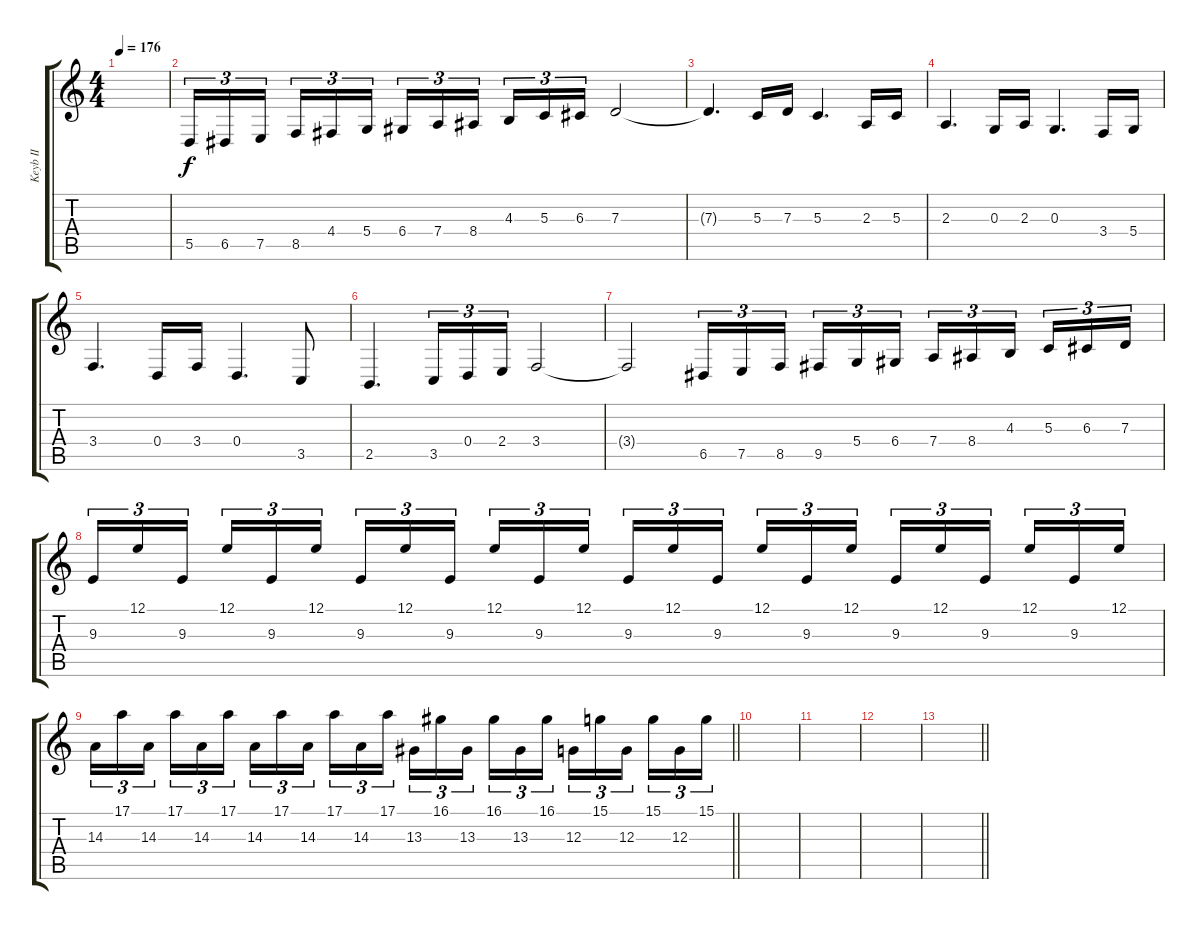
\track ("Keyb II" "Keyb II") {instrument stringensemble1}
\staff {score tabs}
\tuning (E4 B3 G3 D3 A2 E2) {hide}
\ts (4 4)
\tempo 176
\clef g2
\ks c
|
5.5.16{tu (3 2) dy f} 6.5.16{tu (3 2)} 7.5.16{tu (3 2) beam splitsecondary} 8.5.16{tu (3 2)} 4.4.16{tu (3 2)} 5.4.16{tu (3 2)} 6.4.16{tu (3 2)} 7.4.16{tu (3 2)} 8.4.16{tu (3 2) beam splitsecondary} 4.3.16{tu (3 2)} 5.3.16{tu (3 2)} 6.3.16{tu (3 2)} 7.3.2 |
7.3{t}.4{d} 5.3.16 7.3.16 5.3.4{d} 2.3.16 5.3.16 |
2.3.4{d} 0.3.16 2.3.16 0.3.4{d} 3.4.16 5.4.16 |
3.4.4{d} 0.4.16 3.4.16 0.4.4{d} 3.5.8 |
2.5.4{d} 3.5.16{tu (3 2)} 0.4.16{tu (3 2)} 2.4.16{tu (3 2)} 3.4.2 |
3.4{t}.2 6.5.16{tu (3 2)} 7.5.16{tu (3 2)} 8.5.16{tu (3 2) beam splitsecondary} 9.5.16{tu (3 2)} 5.4.16{tu (3 2)} 6.4.16{tu (3 2)} 7.4.16{tu (3 2)} 8.4.16{tu (3 2)} 4.3.16{tu (3 2) beam splitsecondary} 5.3.16{tu (3 2)} 6.3.16{tu (3 2)} 7.3.16{tu (3 2)} |
9.3.16{tu (3 2)} 12.1.16{tu (3 2)} 9.3.16{tu (3 2) beam splitsecondary} 12.1.16{tu (3 2)} 9.3.16{tu (3 2)} 12.1.16{tu (3 2)} 9.3.16{tu (3 2)} 12.1.16{tu (3 2)} 9.3.16{tu (3 2) beam splitsecondary} 12.1.16{tu (3 2)} 9.3.16{tu (3 2)} 12.1.16{tu (3 2)} 9.3.16{tu (3 2)} 12.1.16{tu (3 2)} 9.3.16{tu (3 2) beam splitsecondary} 12.1.16{tu (3 2)} 9.3.16{tu (3 2)} 12.1.16{tu (3 2)} 9.3.16{tu (3 2)} 12.1.16{tu (3 2)} 9.3.16{tu (3 2) beam splitsecondary} 12.1.16{tu (3 2)} 9.3.16{tu (3 2)} 12.1.16{tu (3 2)} |
\barLineRight lightlight
14.3.16{tu (3 2)} 17.1.16{tu (3 2)} 14.3.16{tu (3 2) beam splitsecondary} 17.1.16{tu (3 2)} 14.3.16{tu (3 2)} 17.1.16{tu (3 2)} 14.3.16{tu (3 2)} 17.1.16{tu (3 2)} 14.3.16{tu (3 2) beam splitsecondary} 17.1.16{tu (3 2)} 14.3.16{tu (3 2)} 17.1.16{tu (3 2)} 13.3.16{tu (3 2)} 16.1.16{tu (3 2)} 13.3.16{tu (3 2) beam splitsecondary} 16.1.16{tu (3 2)} 13.3.16{tu (3 2)} 16.1.16{tu (3 2)} 12.3.16{tu (3 2)} 15.1.16{tu (3 2)} 12.3.16{tu (3 2) beam splitsecondary} 15.1.16{tu (3 2)} 12.3.16{tu (3 2)} 15.1.16{tu (3 2)} |
|
|
|
\barLineRight lightlight
